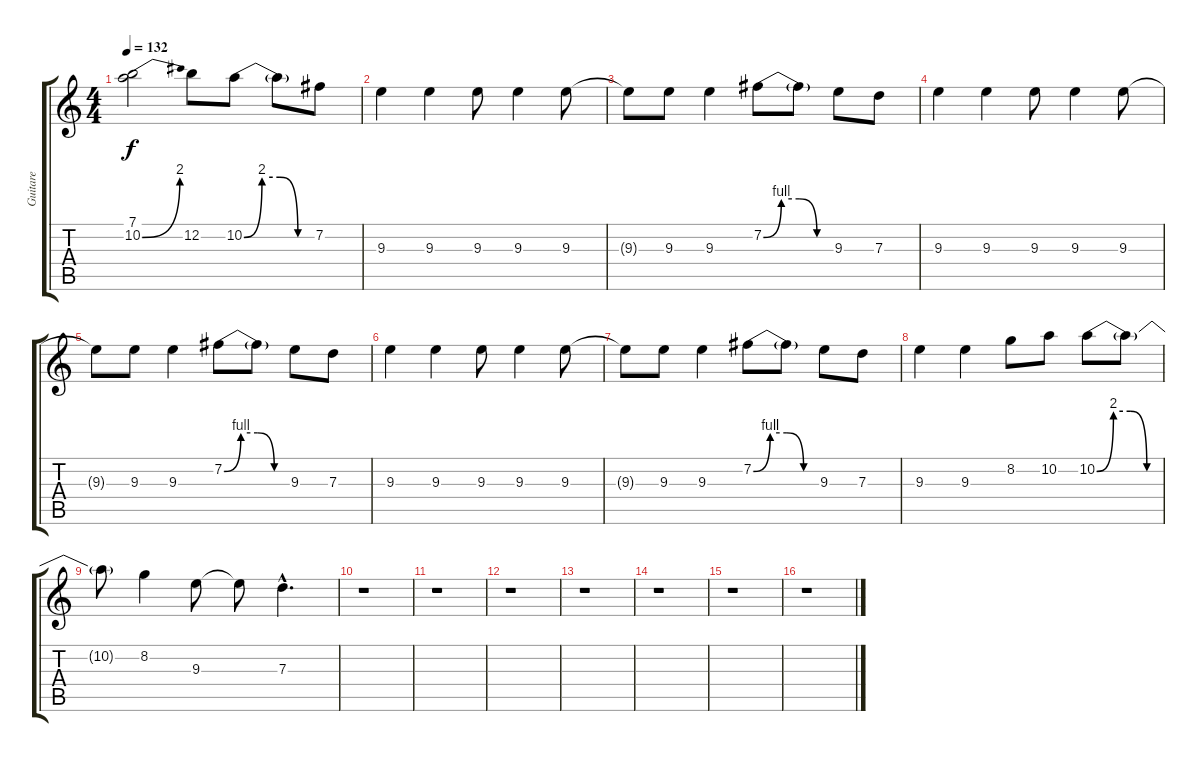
\track ("Guitare" "Guitare") {instrument distortionguitar}
\staff {score tabs}
\tuning (E4 B3 G3 D3 A2 E2) {hide}
\ts (4 4)
\tempo 132
\clef g2
\ks c
(7.1 10.2{be (bend 0 0 60 8)}).2{dy f} 12.2.8 10.2{be (custom 0 0 15 8 30 8 45 0 60 0)}.8 10.2{t}.8 7.2.8 |
9.3.4 9.3.4 9.3.8 9.3.4 9.3.8 |
9.3{t}.8 9.3.8 9.3.4 7.2{be (custom 0 0 15 4 30 4 45 0 60 0)}.8 7.2{t}.8 9.3.8 7.3.8 |
9.3.4 9.3.4 9.3.8 9.3.4 9.3.8 |
9.3{t}.8 9.3.8 9.3.4 7.2{be (custom 0 0 15 4 30 4 45 0 60 0)}.8 7.2{t}.8 9.3.8 7.3.8 |
9.3.4 9.3.4 9.3.8 9.3.4 9.3.8 |
9.3{t}.8 9.3.8 9.3.4 7.2{be (custom 0 0 15 4 30 4 45 0 60 0)}.8 7.2{t}.8 9.3.8 7.3.8 |
9.3.4 9.3.4 8.2.8 10.2.8 10.2{be (custom 0 0 15 8 30 8 45 0 60 0)}.8 10.2{t}.8 |
10.2{t}.8 8.2.4 9.3.8 9.3{t}.8 7.3{hac}.4{d} |
r.1 |
r.1 |
r.1 |
r.1 |
r.1 |
r.1 |
r.1
